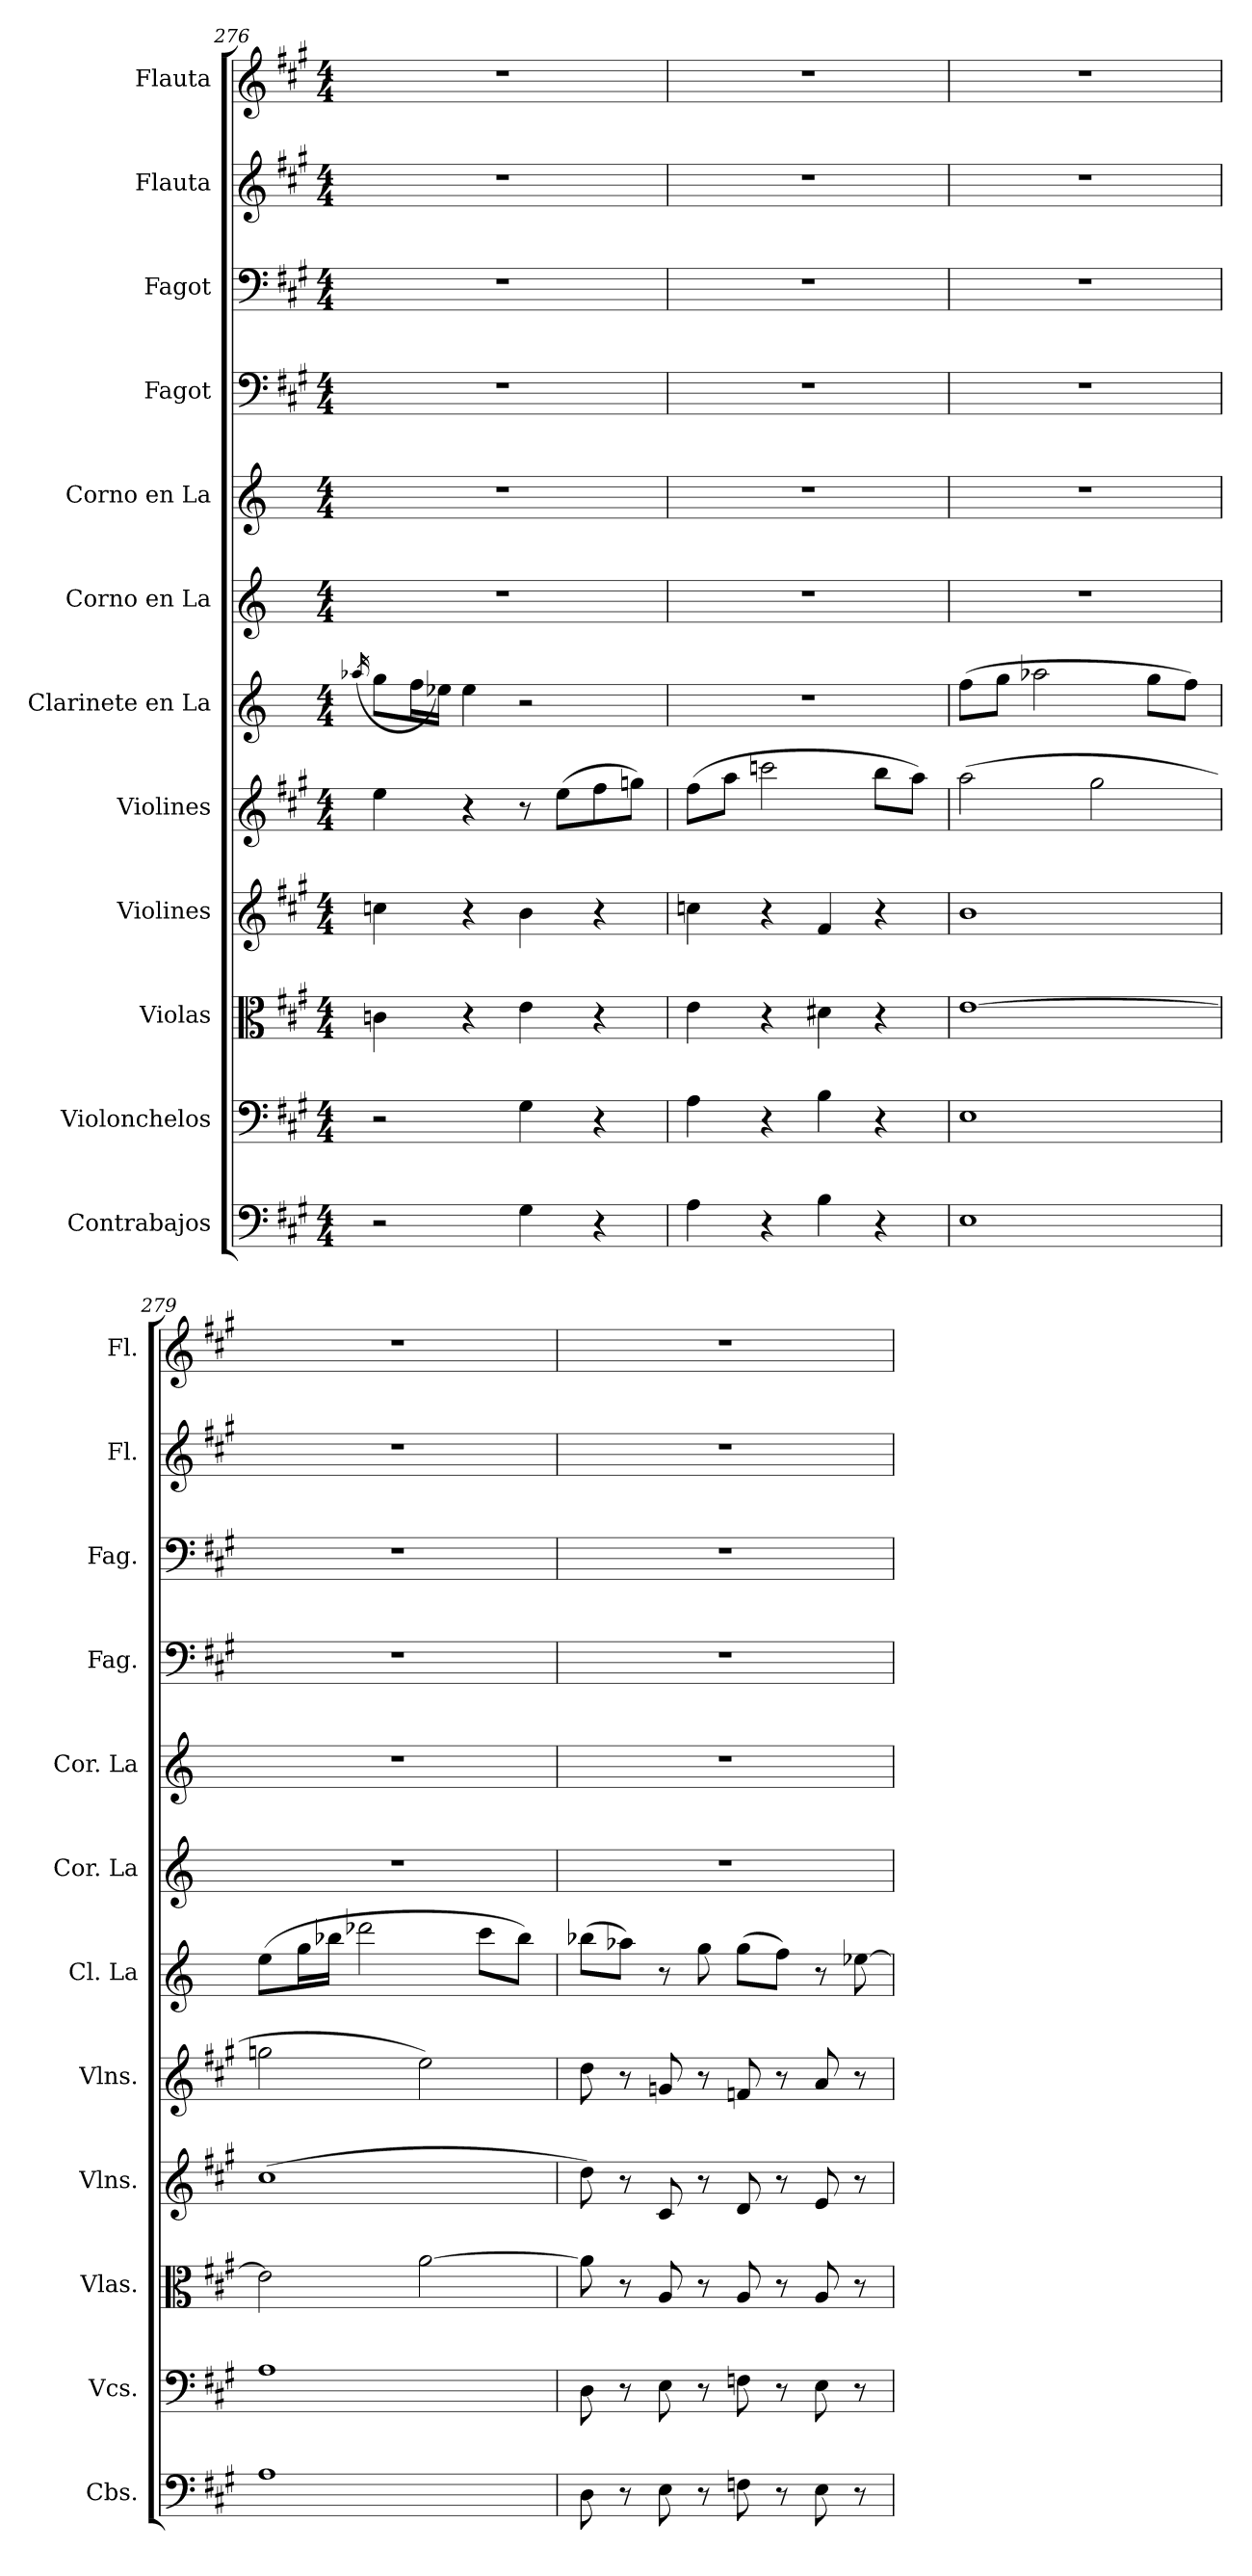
**kern	**kern	**kern	**kern	**kern	**kern	**kern	**kern	**kern	**kern	**kern	**kern
*part12	*part11	*part10	*part9	*part8	*part7	*part6	*part5	*part4	*part3	*part2	*part1
*staff12	*staff11	*staff10	*staff9	*staff8	*staff7	*staff6	*staff5	*staff4	*staff3	*staff2	*staff1
*I"Contrabajos	*I"Violonchelos	*I"Violas	*I"Violines	*I"Violines	*I"Clarinete en La	*I"Corno en La	*I"Corno en La	*I"Fagot	*I"Fagot	*I"Flauta	*I"Flauta
*I'Cbs.	*I'Vcs.	*I'Vlas.	*I'Vlns.	*I'Vlns.	*I'Cl. La	*I'Cor. La	*I'Cor. La	*I'Fag.	*I'Fag.	*I'Fl.	*I'Fl.
*clefF4	*clefF4	*clefC3	*clefG2	*clefG2	*clefG2	*clefG2	*clefG2	*clefF4	*clefF4	*clefG2	*clefG2
*ITrd7c12	*	*	*	*	*ITrd2c3	*ITrd2c3	*ITrd2c3	*	*	*	*
*k[f#c#g#]	*k[f#c#g#]	*k[f#c#g#]	*k[f#c#g#]	*k[f#c#g#]	*k[f#c#g#]	*k[f#c#g#]	*k[f#c#g#]	*k[f#c#g#]	*k[f#c#g#]	*k[f#c#g#]	*k[f#c#g#]
*M4/4	*M4/4	*M4/4	*M4/4	*M4/4	*M4/4	*M4/4	*M4/4	*M4/4	*M4/4	*M4/4	*M4/4
=276	=276	=276	=276	=276	=276	=276	=276	=276	=276	=276	=276
.	.	.	.	.	(<16qffn/	.	.	.	.	.	.
2r	2r	4cn\	4ccn\	4ee\	8ee\L	1r	1r	1r	1r	1r	1r
.	.	.	.	.	16dd\L	.	.	.	.	.	.
.	.	.	.	.	16ccn\JJ)	.	.	.	.	.	.
.	.	4r	4r	4r	4cc\	.	.	.	.	.	.
4GG#\	4G#\	4e\	4b\	8r	2r	.	.	.	.	.	.
.	.	.	.	(>8ee\L	.	.	.	.	.	.	.
4r	4r	4r	4r	8ff#\	.	.	.	.	.	.	.
.	.	.	.	8ggn\J)	.	.	.	.	.	.	.
=277	=277	=277	=277	=277	=277	=277	=277	=277	=277	=277	=277
4AA\	4A\	4e\	4ccn\	(>8ff#\L	1r	1r	1r	1r	1r	1r	1r
.	.	.	.	8aa\J	.	.	.	.	.	.	.
4r	4r	4r	4r	2cccn\	.	.	.	.	.	.	.
4BB\	4B\	4d#X\	4f#/	.	.	.	.	.	.	.	.
4r	4r	4r	4r	8bb\L	.	.	.	.	.	.	.
.	.	.	.	8aa\J)	.	.	.	.	.	.	.
=278	=278	=278	=278	=278	=278	=278	=278	=278	=278	=278	=278
1EE	1E	[1e	1b	(>2aa\	(>8dd\L	1r	1r	1r	1r	1r	1r
.	.	.	.	.	8ee\J	.	.	.	.	.	.
.	.	.	.	.	2ffn\	.	.	.	.	.	.
.	.	.	.	2gg#\	.	.	.	.	.	.	.
.	.	.	.	.	8ee\L	.	.	.	.	.	.
.	.	.	.	.	8dd\J)	.	.	.	.	.	.
=279	=279	=279	=279	=279	=279	=279	=279	=279	=279	=279	=279
1AA	1A	2e\]	(>1cc#	2ggn\	(>8cc#\L	1r	1r	1r	1r	1r	1r
.	.	.	.	.	16ee\L	.	.	.	.	.	.
.	.	.	.	.	16ggn\JJ	.	.	.	.	.	.
.	.	.	.	.	2bb-X\	.	.	.	.	.	.
.	.	[2a\	.	2ee\)	.	.	.	.	.	.	.
.	.	.	.	.	8aa\L	.	.	.	.	.	.
.	.	.	.	.	8gg\J)	.	.	.	.	.	.
=280	=280	=280	=280	=280	=280	=280	=280	=280	=280	=280	=280
8DD\	8D\	8a\]	8dd\)	8dd\	(>8ggn\L	1r	1r	1r	1r	1r	1r
8r	8r	8r	8r	8r	8ffn\J)	.	.	.	.	.	.
8EE\	8E\	8A/	8c#/	8gn/	8r	.	.	.	.	.	.
8r	8r	8r	8r	8r	8ee\	.	.	.	.	.	.
8FFn\	8Fn\	8A/	8d/	8fn/	(>8ee\L	.	.	.	.	.	.
8r	8r	8r	8r	8r	8dd\J)	.	.	.	.	.	.
8EE\	8E\	8A/	8e/	8a/	8r	.	.	.	.	.	.
8r	8r	8r	8r	8r	[8ccn\	.	.	.	.	.	.
=	=	=	=	=	=	=	=	=	=	=	=
*-	*-	*-	*-	*-	*-	*-	*-	*-	*-	*-	*-
